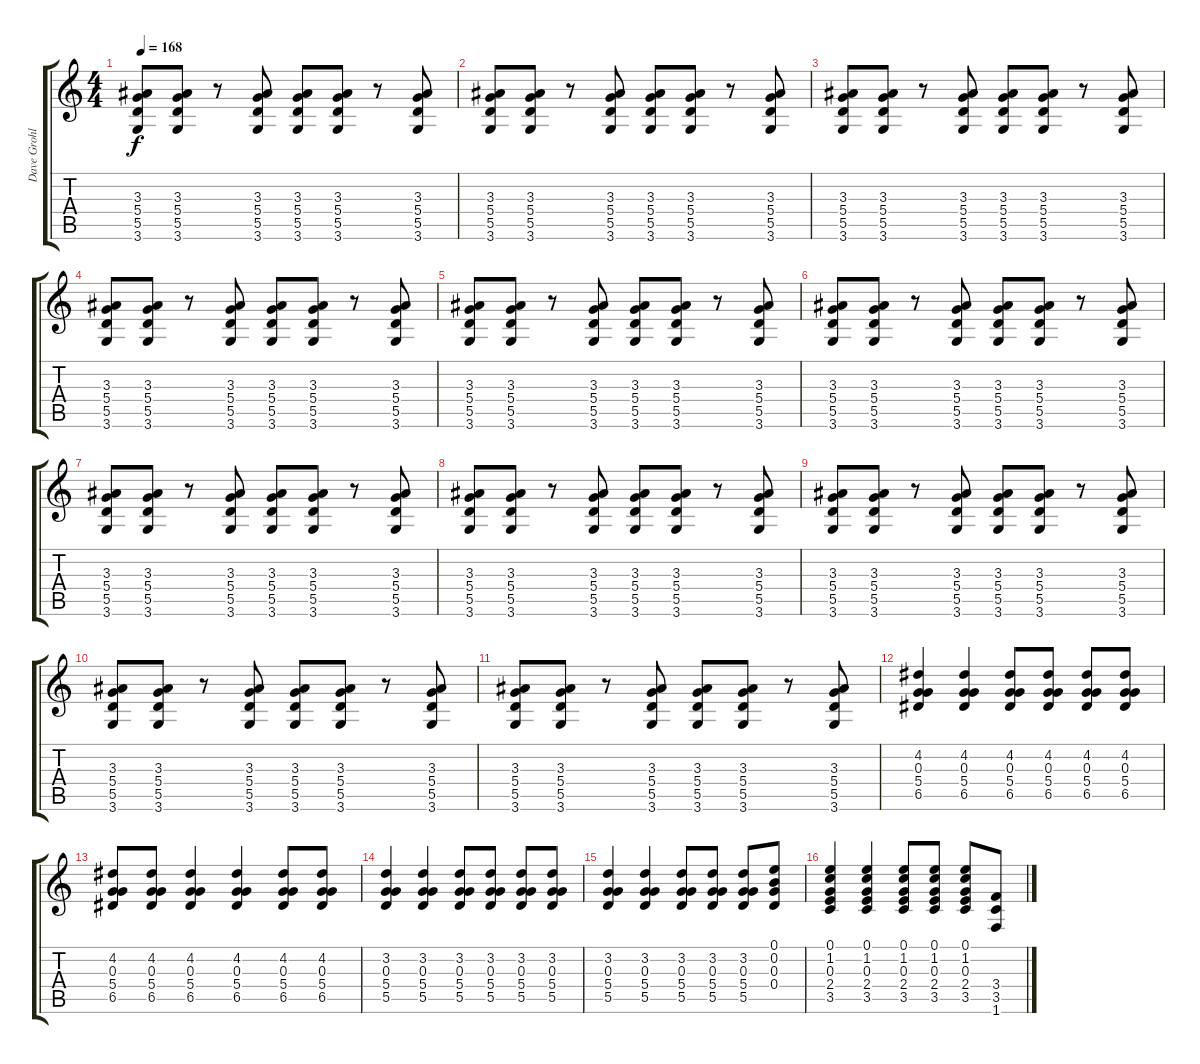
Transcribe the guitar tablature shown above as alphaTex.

\track ("Dave Grohl" "Dave Grohl") {instrument distortionguitar}
\staff {score tabs}
\tuning (E4 B3 G3 D3 A2 E2) {hide}
\ts (4 4)
\tempo 168
\clef g2
\ks c
(3.3 5.4 5.5 3.6).8{dy f} (3.3 5.4 5.5 3.6).8 r.8 (3.3 5.4 5.5 3.6).8 (3.3 5.4 5.5 3.6).8 (3.3 5.4 5.5 3.6).8 r.8 (3.3 5.4 5.5 3.6).8 |
(3.3 5.4 5.5 3.6).8 (3.3 5.4 5.5 3.6).8 r.8 (3.3 5.4 5.5 3.6).8 (3.3 5.4 5.5 3.6).8 (3.3 5.4 5.5 3.6).8 r.8 (3.3 5.4 5.5 3.6).8 |
(3.3 5.4 5.5 3.6).8 (3.3 5.4 5.5 3.6).8 r.8 (3.3 5.4 5.5 3.6).8 (3.3 5.4 5.5 3.6).8 (3.3 5.4 5.5 3.6).8 r.8 (3.3 5.4 5.5 3.6).8 |
(3.3 5.4 5.5 3.6).8 (3.3 5.4 5.5 3.6).8 r.8 (3.3 5.4 5.5 3.6).8 (3.3 5.4 5.5 3.6).8 (3.3 5.4 5.5 3.6).8 r.8 (3.3 5.4 5.5 3.6).8 |
(3.3 5.4 5.5 3.6).8 (3.3 5.4 5.5 3.6).8 r.8 (3.3 5.4 5.5 3.6).8 (3.3 5.4 5.5 3.6).8 (3.3 5.4 5.5 3.6).8 r.8 (3.3 5.4 5.5 3.6).8 |
(3.3 5.4 5.5 3.6).8 (3.3 5.4 5.5 3.6).8 r.8 (3.3 5.4 5.5 3.6).8 (3.3 5.4 5.5 3.6).8 (3.3 5.4 5.5 3.6).8 r.8 (3.3 5.4 5.5 3.6).8 |
(3.3 5.4 5.5 3.6).8 (3.3 5.4 5.5 3.6).8 r.8 (3.3 5.4 5.5 3.6).8 (3.3 5.4 5.5 3.6).8 (3.3 5.4 5.5 3.6).8 r.8 (3.3 5.4 5.5 3.6).8 |
(3.3 5.4 5.5 3.6).8 (3.3 5.4 5.5 3.6).8 r.8 (3.3 5.4 5.5 3.6).8 (3.3 5.4 5.5 3.6).8 (3.3 5.4 5.5 3.6).8 r.8 (3.3 5.4 5.5 3.6).8 |
(3.3 5.4 5.5 3.6).8 (3.3 5.4 5.5 3.6).8 r.8 (3.3 5.4 5.5 3.6).8 (3.3 5.4 5.5 3.6).8 (3.3 5.4 5.5 3.6).8 r.8 (3.3 5.4 5.5 3.6).8 |
(3.3 5.4 5.5 3.6).8 (3.3 5.4 5.5 3.6).8 r.8 (3.3 5.4 5.5 3.6).8 (3.3 5.4 5.5 3.6).8 (3.3 5.4 5.5 3.6).8 r.8 (3.3 5.4 5.5 3.6).8 |
(3.3 5.4 5.5 3.6).8 (3.3 5.4 5.5 3.6).8 r.8 (3.3 5.4 5.5 3.6).8 (3.3 5.4 5.5 3.6).8 (3.3 5.4 5.5 3.6).8 r.8 (3.3 5.4 5.5 3.6).8 |
(4.2 0.3 5.4 6.5).4 (4.2 0.3 5.4 6.5).4 (4.2 0.3 5.4 6.5).8 (4.2 0.3 5.4 6.5).8 (4.2 0.3 5.4 6.5).8 (4.2 0.3 5.4 6.5).8 |
(4.2 0.3 5.4 6.5).8 (4.2 0.3 5.4 6.5).8 (4.2 0.3 5.4 6.5).4 (4.2 0.3 5.4 6.5).4 (4.2 0.3 5.4 6.5).8 (4.2 0.3 5.4 6.5).8 |
(3.2 0.3 5.4 5.5).4 (3.2 0.3 5.4 5.5).4 (3.2 0.3 5.4 5.5).8 (3.2 0.3 5.4 5.5).8 (3.2 0.3 5.4 5.5).8 (3.2 0.3 5.4 5.5).8 |
(3.2 0.3 5.4 5.5).4 (3.2 0.3 5.4 5.5).4 (3.2 0.3 5.4 5.5).8 (3.2 0.3 5.4 5.5).8 (3.2 0.3 5.4 5.5).8 (0.1 0.2 0.3 0.4).8 |
(0.1 1.2 0.3 2.4 3.5).4 (0.1 1.2 0.3 2.4 3.5).4 (0.1 1.2 0.3 2.4 3.5).8 (0.1 1.2 0.3 2.4 3.5).8 (0.1 1.2 0.3 2.4 3.5).8 (3.4 3.5 1.6).8
